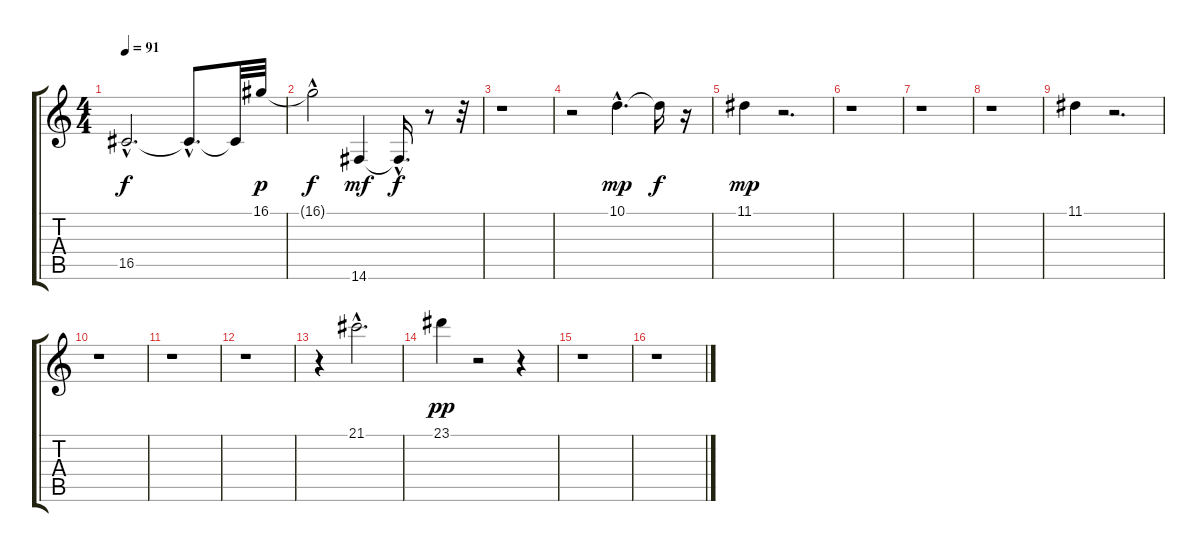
\track "" {instrument pad8sweep}
\staff {score tabs}
\tuning (E4 B3 G3 D3 A2 E2) {hide}
\ts (4 4)
\tempo 91
\clef g2
\ks c
16.5{hac}.2{d dy f} 16.5{hac t}.8{d} 16.5{t}.32 16.1.32{dy p} |
16.1{hac t}.2{dy f} 14.6.4{dy mf} 14.6{hac t}.16{d dy f} r.8 r.32 |
r.1 |
r.2 10.1{hac}.4{d dy mp} 10.1{t}.16{dy f} r.16 |
11.1.4{dy mp} r.2{d} |
r.1 |
r.1 |
r.1 |
11.1.4 r.2{d} |
r.1 |
r.1 |
r.1 |
r.4 21.1{hac}.2{d} |
23.1.4{dy pp} r.2 r.4 |
r.1 |
r.1
